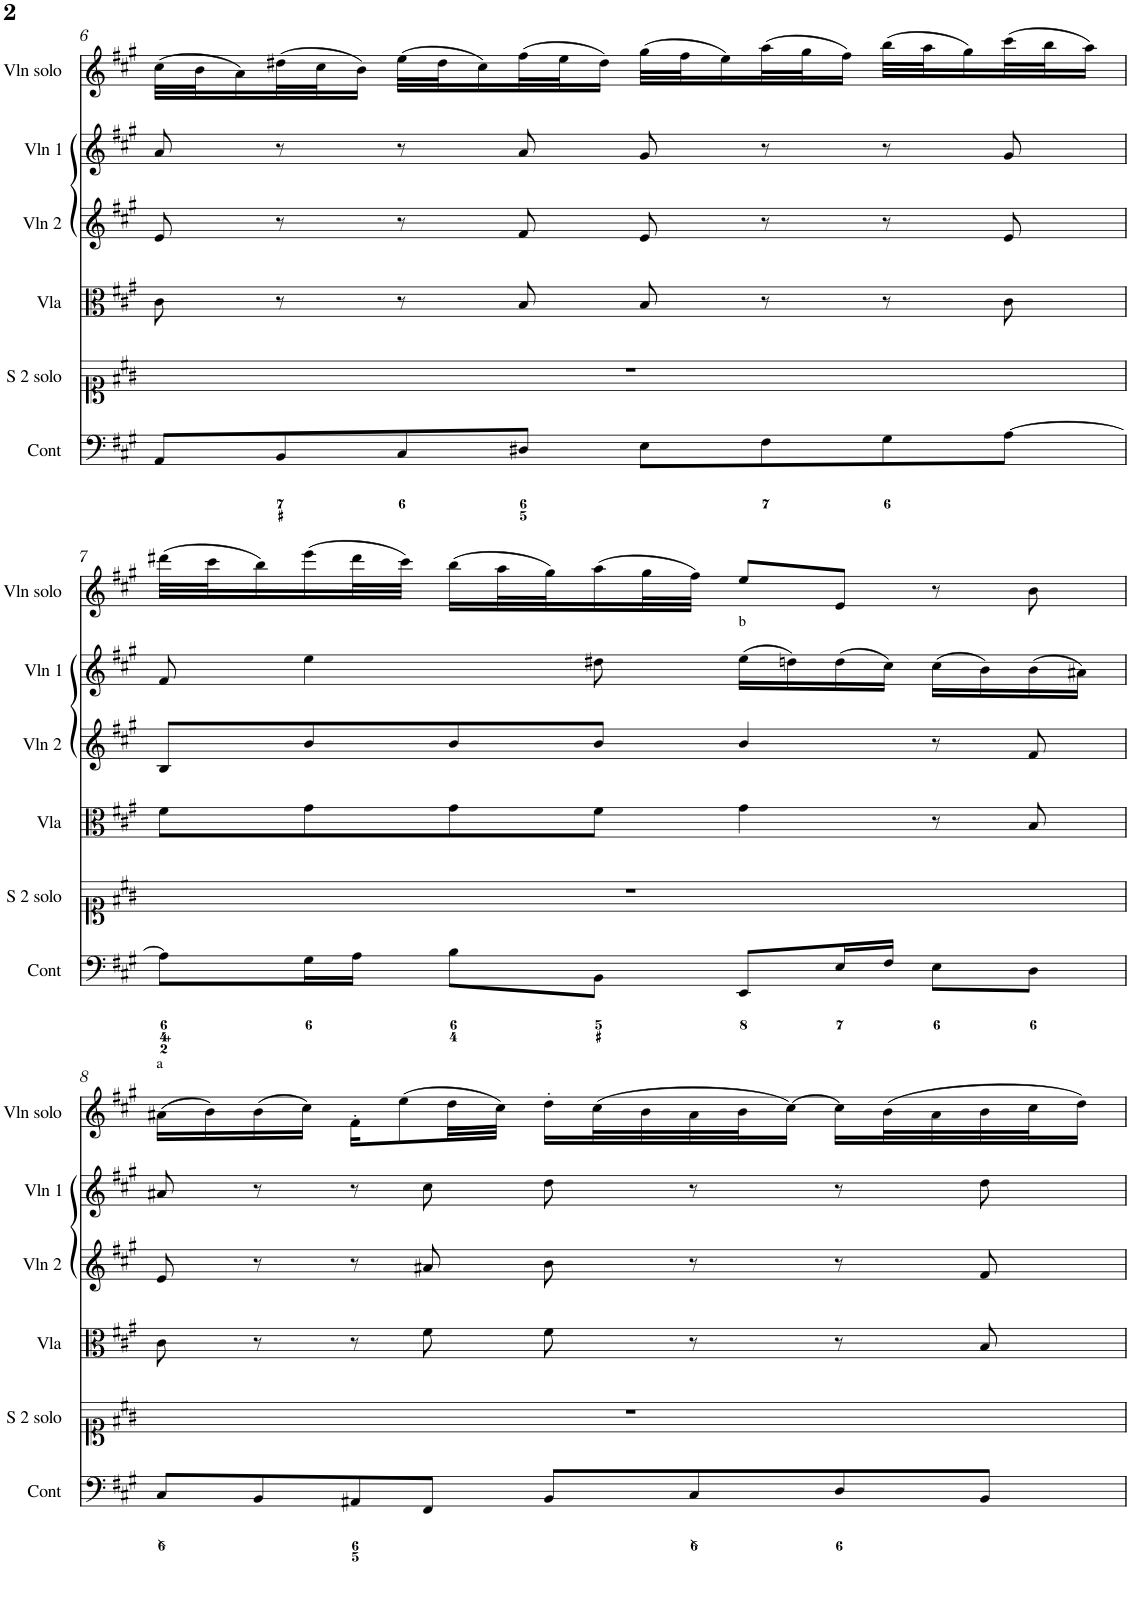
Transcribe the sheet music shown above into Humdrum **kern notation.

**kern	**kern	**kern	**kern	**kern	**kern
*part6	*part5	*part4	*part3	*part2	*part1
*staff6	*staff5	*staff4	*staff3	*staff2	*staff1
*I"Continuo	*I"Soprano 2 solo (sic)	*I"Viola	*I"Violin 2	*I"Violin 1	*I"Violin solo
*I'Cont	*I'S 2 solo	*I'Vla	*I'Vln 2	*I'Vln 1	*I'Vln solo
!!LO:PB:g=z
*clefF4	*clefC1	*clefC3	*clefG2	*clefG2	*clefG2
*k[f#c#g#]	*k[f#c#g#]	*k[f#c#g#]	*k[f#c#g#]	*k[f#c#g#]	*k[f#c#g#]
*M4/4	*M4/4	*M4/4	*M4/4	*M4/4	*M4/4
*met(c)	*met(c)	*met(c)	*met(c)	*met(c)	*met(c)
=6	=6	=6	=6	=6	=6
8AA/L	1r	8c#\	8e/	8a/	(32cc#\LLL
.	.	.	.	.	32b\J
.	.	.	.	.	16a\)
8BB/	.	8r	8r	8r	(32dd#X\L
.	.	.	.	.	32cc#\J
.	.	.	.	.	16b\JJ)
8C#/	.	8r	8r	8r	(32ee\LLL
.	.	.	.	.	32dd#\J
.	.	.	.	.	16cc#\)
8D#X/J	.	8B/	8f#/	8a/	(32ff#\L
.	.	.	.	.	32ee\J
.	.	.	.	.	16dd#\JJ)
8E\L	.	8B/	8e/	8g#/	(32gg#\LLL
.	.	.	.	.	32ff#\J
.	.	.	.	.	16ee\)
8F#\	.	8r	8r	8r	(32aa\L
.	.	.	.	.	32gg#\J
.	.	.	.	.	16ff#\JJ)
8G#\	.	8r	8r	8r	(32bb\LLL
.	.	.	.	.	32aa\J
.	.	.	.	.	16gg#\)
[8A\J	.	8c#\	8e/	8g#/	(32ccc#\L
.	.	.	.	.	32bb\J
.	.	.	.	.	16aa\JJ)
!!LO:LB:g=z
=7	=7	=7	=7	=7	=7
8A\L]	1r	8f#\L	8B/L	8f#/	(32ddd#X\LLL
.	.	.	.	.	32ccc#\J
.	.	.	.	.	16bb\)
16G#\L	.	8g#\	8b/	4ee\	(16eee\
16A\JJ	.	.	.	.	32ddd#\L
.	.	.	.	.	32ccc#\JJJ)
8B\L	.	8g#\	8b/	.	(16bb\LL
.	.	.	.	.	32aa\L
.	.	.	.	.	32gg#\J)
8BB\J	.	8f#\J	8b/J	8dd#X\	(16aa\
.	.	.	.	.	32gg#\L
.	.	.	.	.	32ff#\JJJ)
!	!	!	!	!LO:TX:a:t=b	!
8EE/L	.	4g#\	4b/	(16ee\LL	8ee/L
.	.	.	.	16ddn\)	.
16E/L	.	.	.	(16dd\	8e/J
16F#/JJ	.	.	.	16cc#\JJ)	.
8E\L	.	8r	8r	(16cc#\LL	8r
.	.	.	.	16b\)	.
8D\J	.	8B/	8f#/	(16b\	8b\
.	.	.	.	16a#X\JJ)	.
!!LO:LB:g=z
=8	=8	=8	=8	=8	=8
!	!	!	!	!	!LO:TX:a:t=a
8C#/L	1r	8c#\	8e/	8a#X/	(16a#X\LL
.	.	.	.	.	16b\)
8BB/	.	8r	8r	8r	(16b\
.	.	.	.	.	16cc#\JJ)
8AA#X/	.	8r	8r	8r	16f#'\KL
.	.	.	.	.	(8ee\
8FF#/J	.	8f#\	8a#X/	8cc#\	.
.	.	.	.	.	32dd\LL
.	.	.	.	.	32cc#\JJJ)
8BB/L	.	8f#\	8b\	8dd\	16dd'\LL
.	.	.	.	.	(32cc#\L
.	.	.	.	.	32b\
8C#/	.	8r	8r	8r	32a#\
.	.	.	.	.	32b\J
.	.	.	.	.	[16cc#\JJ)
8D/	.	8r	8r	8r	16cc#\LL]
.	.	.	.	.	(32b\L
.	.	.	.	.	32a#\
8BB/J	.	8B/	8f#/	8dd\	32b\
.	.	.	.	.	32cc#\J
.	.	.	.	.	16dd\JJ)
=	=	=	=	=	=
*-	*-	*-	*-	*-	*-
